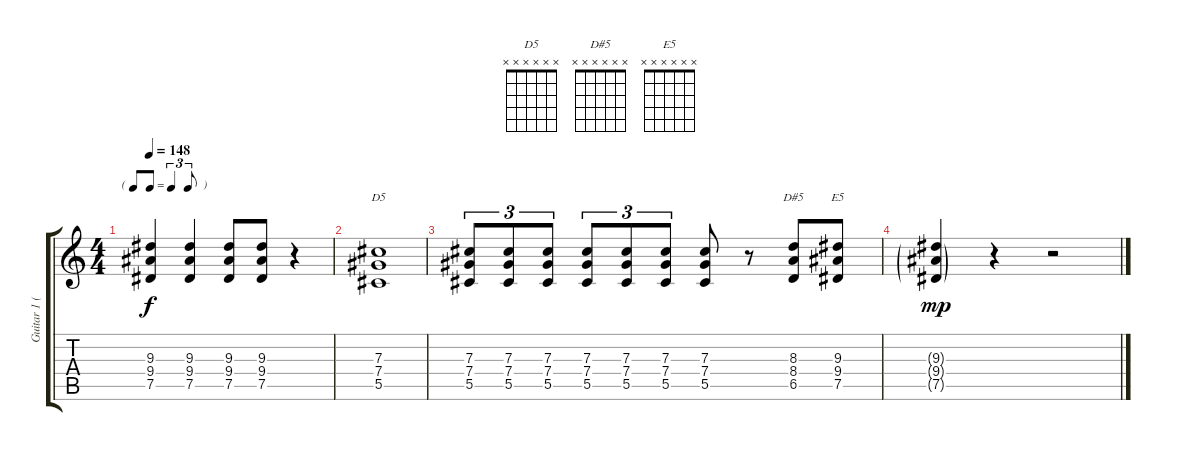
\track ("Guitar 1 (Slash)" "Guitar 1 (") {instrument overdrivenguitar}
\staff {score tabs}
\tuning (Eb4 Bb3 Gb3 Db3 Ab2 Eb2) {hide}
\chord ("D5" x x x x x x) {firstfret 0}
\chord ("D#5" x x x x x x) {firstfret 0}
\chord ("E5" x x x x x x) {firstfret 0}
\ts (4 4)
\tf triplet8th
\tempo 148
\clef g2
\ks c
(9.3{t} 9.4{t} 7.5{t}).4{dy f} (9.3 9.4 7.5).4 (9.3 9.4 7.5).8 (9.3 9.4 7.5).8 r.4 |
(7.3 7.4 5.5).1{ch "D5"} |
(7.3 7.4 5.5).8{tu (3 2)} (7.3 7.4 5.5).8{tu (3 2)} (7.3 7.4 5.5).8{tu (3 2)} (7.3 7.4 5.5).8{tu (3 2)} (7.3 7.4 5.5).8{tu (3 2)} (7.3 7.4 5.5).8{tu (3 2)} (7.3 7.4 5.5).8 r.8 (8.3 8.4 6.5).8{ch "D#5"} (9.3 9.4 7.5).8{ch "E5"} |
(9.3{g} 9.4{g} 7.5{g}).4{dy mp} r.4 r.2
